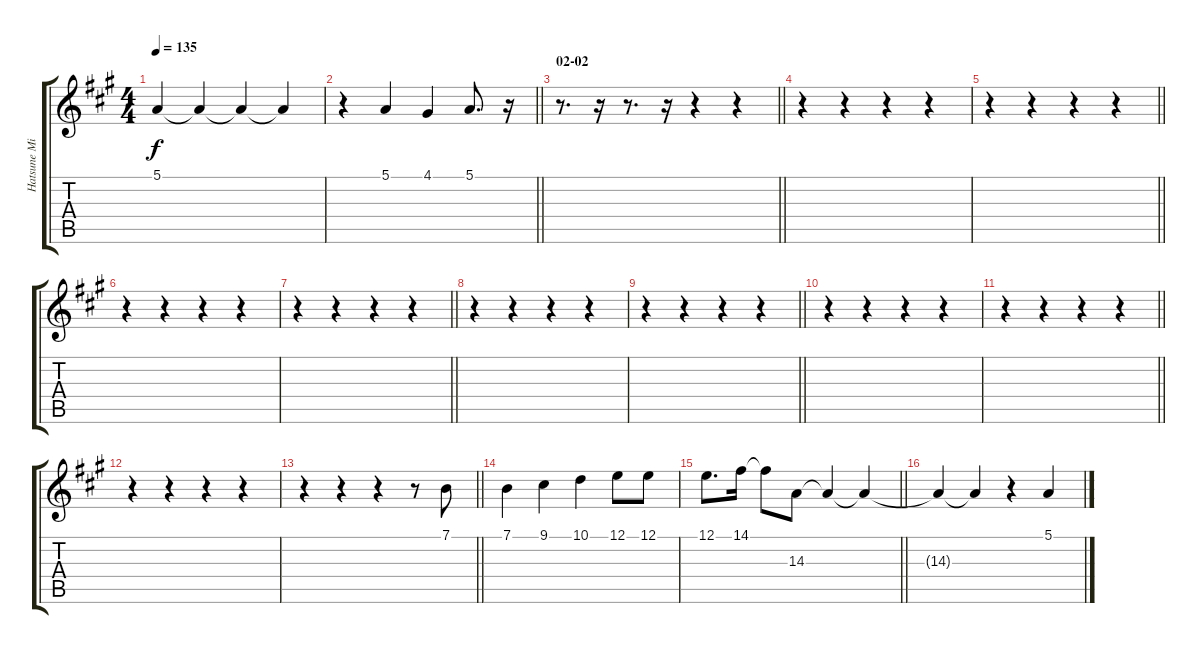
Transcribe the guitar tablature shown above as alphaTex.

\track ("Hatsune Miku" "Hatsune Mi") {instrument lead1square}
\staff {score tabs}
\tuning (E4 B3 G3 D3 A2 E2) {hide}
\ts (4 4)
\tempo 135
\clef g2
\ks a
5.1.4{dy f} 5.1{t}.4 5.1{t}.4 5.1{t}.4 |
\barLineRight lightlight
r.4 5.1.4 4.1.4 5.1.8{d} r.16 |
\section ("" "02-02")
\barLineRight lightlight
r.8{d} r.16 r.8{d} r.16 r.4 r.4 |
r.4 r.4 r.4 r.4 |
\barLineRight lightlight
r.4 r.4 r.4 r.4 |
r.4 r.4 r.4 r.4 |
\barLineRight lightlight
r.4 r.4 r.4 r.4 |
r.4 r.4 r.4 r.4 |
\barLineRight lightlight
r.4 r.4 r.4 r.4 |
r.4 r.4 r.4 r.4 |
\barLineRight lightlight
r.4 r.4 r.4 r.4 |
r.4 r.4 r.4 r.4 |
\barLineRight lightlight
r.4 r.4 r.4 r.8 7.1.8 |
7.1.4 9.1.4 10.1.4 12.1.8 12.1.8 |
\barLineRight lightlight
12.1.8{d} 14.1.16 14.1{t}.8 14.3.8 14.3{t}.4 14.3{t}.4 |
14.3{t}.4 14.3{t}.4 r.4 5.1.4
